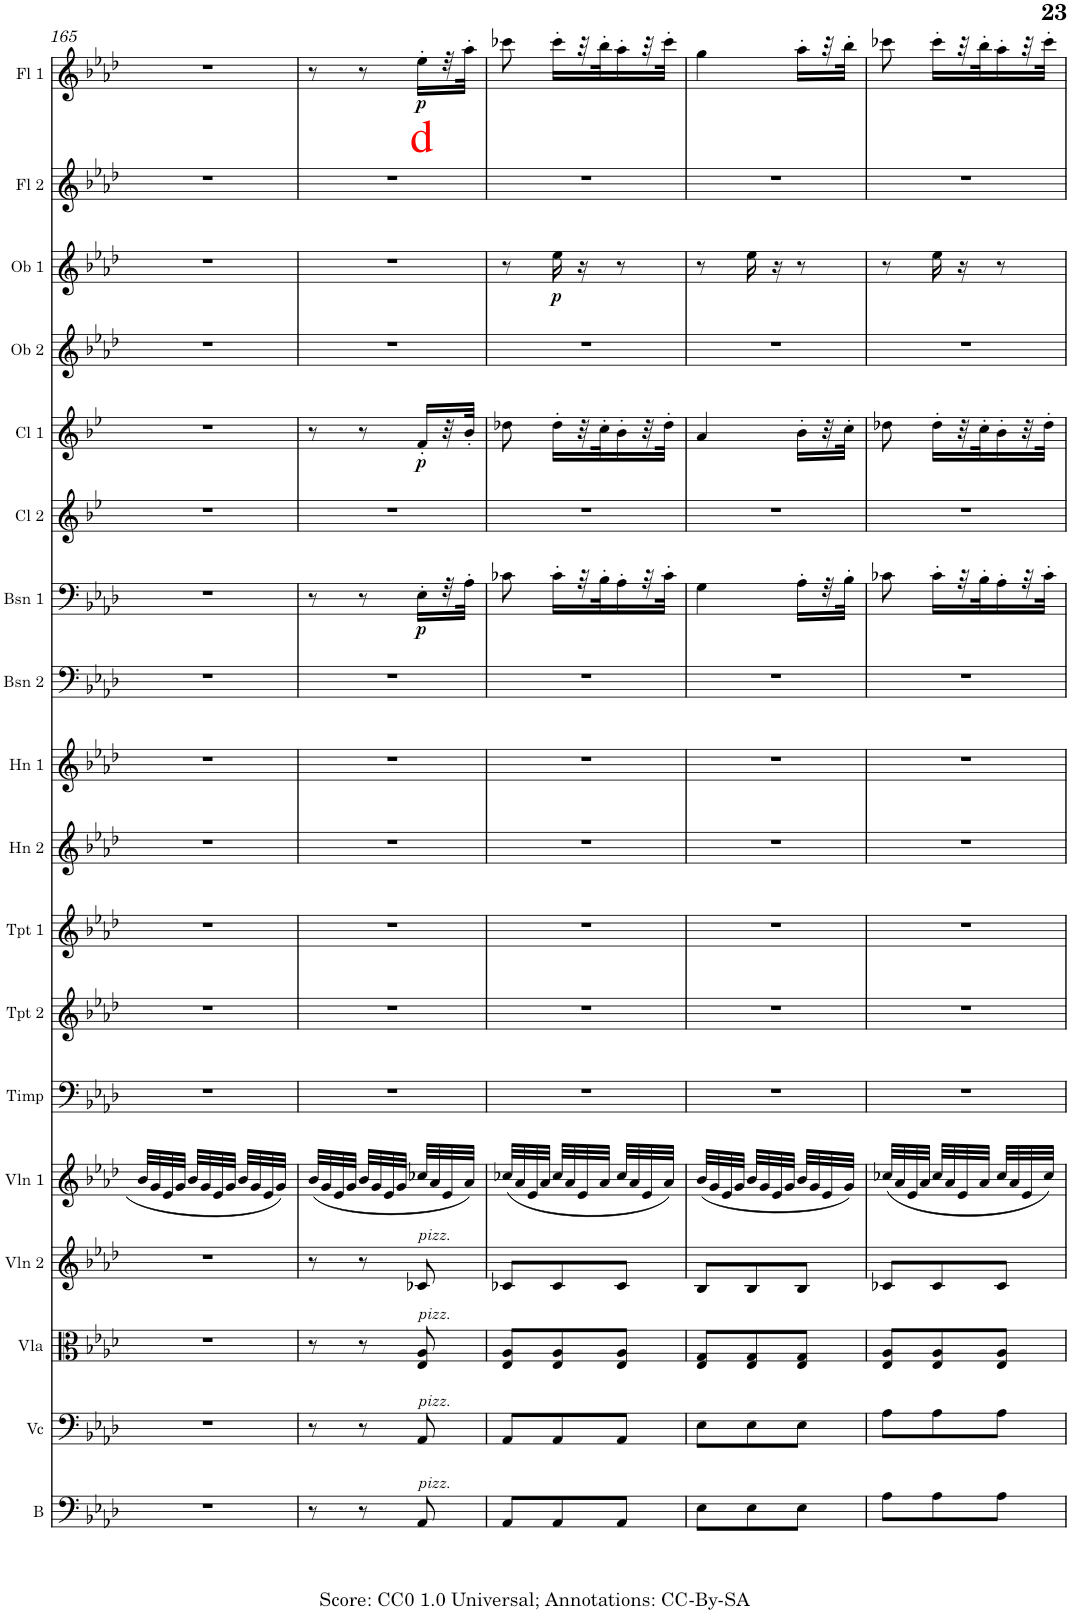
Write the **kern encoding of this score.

**kern	**kern	**kern	**kern	**kern	**kern	**kern	**kern	**kern	**kern	**kern	**kern	**dynam	**kern	**kern	**dynam	**kern	**kern	**dynam	**kern	**kern	**text	**dynam
*part18	*part17	*part16	*part15	*part14	*part13	*part12	*part11	*part10	*part9	*part8	*part7	*part7	*part6	*part5	*part5	*part4	*part3	*part3	*part2	*part1	*part1	*part1
*staff18	*staff17	*staff16	*staff15	*staff14	*staff13	*staff12	*staff11	*staff10	*staff9	*staff8	*staff7	*staff7	*staff6	*staff5	*staff5	*staff4	*staff3	*staff3	*staff2	*staff1	*staff1	*staff1
*I"Bass	*I"Violoncello	*I"Viola	*I"Violin 2	*I"Violin 1	*I"Timpani	*I"C Trumpet 2	*I"C Trumpet 1	*I"C Horn 2	*I"C Horn 1	*I"Bassoon 2	*I"Bassoon 1	*	*I"Bb Clarinet 2	*I"Bb Clarinet 1	*	*I"Oboe 2	*I"Oboe 1	*	*I"Flute 2	*I"Flute 1	*	*
*I'B	*I'Vc	*I'Vla	*I'Vln 2	*I'Vln 1	*I'Timp	*I'Tpt 2	*I'Tpt 1	*I'Hn 2	*I'Hn 1	*I'Bsn 2	*I'Bsn 1	*	*I'Cl 2	*I'Cl 1	*	*I'Ob 2	*I'Ob 1	*	*I'Fl 2	*I'Fl 1	*	*
!!LO:PB:g=z
*clefF4	*clefF4	*clefC3	*clefG2	*clefG2	*clefF4	*clefG2	*clefG2	*clefG2	*clefG2	*clefF4	*clefF4	*	*clefG2	*clefG2	*	*clefG2	*clefG2	*	*clefG2	*clefG2	*	*
*Trd7c12	*	*	*	*	*	*	*	*Trd7c12	*Trd7c12	*	*	*	*Trd1c2	*Trd1c2	*	*	*	*	*	*	*	*
*k[b-e-a-d-]	*k[b-e-a-d-]	*k[b-e-a-d-]	*k[b-e-a-d-]	*k[b-e-a-d-]	*k[b-e-a-d-]	*k[b-e-a-d-]	*k[b-e-a-d-]	*k[b-e-a-d-]	*k[b-e-a-d-]	*k[b-e-a-d-]	*k[b-e-a-d-]	*	*k[b-e-]	*k[b-e-]	*	*k[b-e-a-d-]	*k[b-e-a-d-]	*	*k[b-e-a-d-]	*k[b-e-a-d-]	*	*
*M3/8	*M3/8	*M3/8	*M3/8	*M3/8	*M3/8	*M3/8	*M3/8	*M3/8	*M3/8	*M3/8	*M3/8	*	*M3/8	*M3/8	*	*M3/8	*M3/8	*	*M3/8	*M3/8	*	*
=165	=165	=165	=165	=165	=165	=165	=165	=165	=165	=165	=165	=165	=165	=165	=165	=165	=165	=165	=165	=165	=165	=165
4.r	4.r	4.r	4.r	32b-/LLL	4.r	4.r	4.r	4.r	4.r	4.r	4.r	.	4.r	4.r	.	4.r	4.r	.	4.r	4.r	.	.
.	.	.	.	32g/	.	.	.	.	.	.	.	.	.	.	.	.	.	.	.	.	.	.
.	.	.	.	32e-/	.	.	.	.	.	.	.	.	.	.	.	.	.	.	.	.	.	.
.	.	.	.	32g/JJJ	.	.	.	.	.	.	.	.	.	.	.	.	.	.	.	.	.	.
.	.	.	.	32b-/LLL	.	.	.	.	.	.	.	.	.	.	.	.	.	.	.	.	.	.
.	.	.	.	32g/	.	.	.	.	.	.	.	.	.	.	.	.	.	.	.	.	.	.
.	.	.	.	32e-/	.	.	.	.	.	.	.	.	.	.	.	.	.	.	.	.	.	.
.	.	.	.	32g/JJJ	.	.	.	.	.	.	.	.	.	.	.	.	.	.	.	.	.	.
.	.	.	.	32b-/LLL	.	.	.	.	.	.	.	.	.	.	.	.	.	.	.	.	.	.
.	.	.	.	32g/	.	.	.	.	.	.	.	.	.	.	.	.	.	.	.	.	.	.
.	.	.	.	32e-/	.	.	.	.	.	.	.	.	.	.	.	.	.	.	.	.	.	.
.	.	.	.	32g/JJJ	.	.	.	.	.	.	.	.	.	.	.	.	.	.	.	.	.	.
=166	=166	=166	=166	=166	=166	=166	=166	=166	=166	=166	=166	=166	=166	=166	=166	=166	=166	=166	=166	=166	=166	=166
8r	8r	8r	8r	(32b-/LLL	4.r	4.r	4.r	4.r	4.r	4.r	8r	.	4.r	8r	.	4.r	4.r	.	4.r	8r	.	.
.	.	.	.	32g/	.	.	.	.	.	.	.	.	.	.	.	.	.	.	.	.	.	.
.	.	.	.	32e-/	.	.	.	.	.	.	.	.	.	.	.	.	.	.	.	.	.	.
.	.	.	.	32g/JJJ	.	.	.	.	.	.	.	.	.	.	.	.	.	.	.	.	.	.
8r	8r	8r	8r	32b-/LLL	.	.	.	.	.	.	8r	.	.	8r	.	.	.	.	.	8r	.	.
.	.	.	.	32g/	.	.	.	.	.	.	.	.	.	.	.	.	.	.	.	.	.	.
.	.	.	.	32e-/	.	.	.	.	.	.	.	.	.	.	.	.	.	.	.	.	.	.
.	.	.	.	32g/JJJ	.	.	.	.	.	.	.	.	.	.	.	.	.	.	.	.	.	.
!	!	!	!LO:TX:a:i:t=pizz.	!	!	!	!	!	!	!	!	!	!	!	!	!	!	!	!	!	!	!
!	!	!LO:TX:a:i:t=pizz.	!	!	!	!	!	!	!	!	!	!	!	!	!	!	!	!	!	!	!	!
!	!LO:TX:a:i:t=pizz.	!	!	!	!	!	!	!	!	!	!	!	!	!	!	!	!	!	!	!	!	!
!LO:TX:a:i:t=pizz.	!	!	!	!	!	!	!	!	!	!	!	!	!	!	!	!	!	!	!	!	!	!
!	!	!	!	!	!	!	!	!	!	!	!	!LO:DY:b	!	!	!LO:DY:b	!	!	!	!	!	!LO:LY:b:color=#FF0000	!LO:DY:b
8AA-/	8AA-/	8E-/ 8A-/	8c-X/	32cc-X/LLL	.	.	.	.	.	.	16E-'\LL	p	.	16f'/LL	p	.	.	.	.	16ee-'\LL	d	p
.	.	.	.	32a-/	.	.	.	.	.	.	.	.	.	.	.	.	.	.	.	.	.	.
.	.	.	.	32e-/	.	.	.	.	.	.	32r	.	.	32r	.	.	.	.	.	32r	.	.
.	.	.	.	32a-/JJJ)	.	.	.	.	.	.	32A-'\JJJ	.	.	32b-'/JJJ	.	.	.	.	.	32aa-'\JJJ	.	.
=167	=167	=167	=167	=167	=167	=167	=167	=167	=167	=167	=167	=167	=167	=167	=167	=167	=167	=167	=167	=167	=167	=167
8AA-/L	8AA-/L	8E-/ 8A-/L	8c-X/L	(32cc-X/LLL	4.r	4.r	4.r	4.r	4.r	4.r	8c-X\	.	4.r	8dd-X\	.	4.r	8r	.	4.r	8ccc-X\	.	.
.	.	.	.	32a-/	.	.	.	.	.	.	.	.	.	.	.	.	.	.	.	.	.	.
.	.	.	.	32e-/	.	.	.	.	.	.	.	.	.	.	.	.	.	.	.	.	.	.
.	.	.	.	32a-/JJJ	.	.	.	.	.	.	.	.	.	.	.	.	.	.	.	.	.	.
!	!	!	!	!	!	!	!	!	!	!	!	!	!	!	!	!	!	!LO:DY:b	!	!	!	!
8AA-/	8AA-/	8E-/ 8A-/	8c-/	32cc-/LLL	.	.	.	.	.	.	16c-'\LL	.	.	16dd-'\LL	.	.	16ee-\	p	.	16ccc-'\LL	.	.
.	.	.	.	32a-/	.	.	.	.	.	.	.	.	.	.	.	.	.	.	.	.	.	.
.	.	.	.	32e-/	.	.	.	.	.	.	32r	.	.	32r	.	.	16r	.	.	32r	.	.
.	.	.	.	32a-/JJJ	.	.	.	.	.	.	32B-'\J	.	.	32cc'\J	.	.	.	.	.	32bb-'\J	.	.
8AA-/J	8AA-/J	8E-/ 8A-/J	8c-/J	32cc-/LLL	.	.	.	.	.	.	16A-'\	.	.	16b-'\	.	.	8r	.	.	16aa-'\	.	.
.	.	.	.	32a-/	.	.	.	.	.	.	.	.	.	.	.	.	.	.	.	.	.	.
.	.	.	.	32e-/	.	.	.	.	.	.	32r	.	.	32r	.	.	.	.	.	32r	.	.
.	.	.	.	32a-/JJJ)	.	.	.	.	.	.	32c-'\JJJ	.	.	32dd-'\JJJ	.	.	.	.	.	32ccc-'\JJJ	.	.
=168	=168	=168	=168	=168	=168	=168	=168	=168	=168	=168	=168	=168	=168	=168	=168	=168	=168	=168	=168	=168	=168	=168
8E-\L	8E-\L	8E-/ 8G/L	8B-/L	(32b-/LLL	4.r	4.r	4.r	4.r	4.r	4.r	4G\	.	4.r	4a/	.	4.r	8r	.	4.r	4gg\	.	.
.	.	.	.	32g/	.	.	.	.	.	.	.	.	.	.	.	.	.	.	.	.	.	.
.	.	.	.	32e-/	.	.	.	.	.	.	.	.	.	.	.	.	.	.	.	.	.	.
.	.	.	.	32g/JJJ	.	.	.	.	.	.	.	.	.	.	.	.	.	.	.	.	.	.
8E-\	8E-\	8E-/ 8G/	8B-/	32b-/LLL	.	.	.	.	.	.	.	.	.	.	.	.	16ee-\	.	.	.	.	.
.	.	.	.	32g/	.	.	.	.	.	.	.	.	.	.	.	.	.	.	.	.	.	.
.	.	.	.	32e-/	.	.	.	.	.	.	.	.	.	.	.	.	16r	.	.	.	.	.
.	.	.	.	32g/JJJ	.	.	.	.	.	.	.	.	.	.	.	.	.	.	.	.	.	.
8E-\J	8E-\J	8E-/ 8G/J	8B-/J	32b-/LLL	.	.	.	.	.	.	16A-'\LL	.	.	16b-'\LL	.	.	8r	.	.	16aa-'\LL	.	.
.	.	.	.	32g/	.	.	.	.	.	.	.	.	.	.	.	.	.	.	.	.	.	.
.	.	.	.	32e-/	.	.	.	.	.	.	32r	.	.	32r	.	.	.	.	.	32r	.	.
.	.	.	.	32g/JJJ)	.	.	.	.	.	.	32B-'\JJJ	.	.	32cc'\JJJ	.	.	.	.	.	32bb-'\JJJ	.	.
=169	=169	=169	=169	=169	=169	=169	=169	=169	=169	=169	=169	=169	=169	=169	=169	=169	=169	=169	=169	=169	=169	=169
8A-\L	8A-\L	8E-/ 8A-/L	8c-X/L	(32cc-X/LLL	4.r	4.r	4.r	4.r	4.r	4.r	8c-X\	.	4.r	8dd-X\	.	4.r	8r	.	4.r	8ccc-X\	.	.
.	.	.	.	32a-/	.	.	.	.	.	.	.	.	.	.	.	.	.	.	.	.	.	.
.	.	.	.	32e-/	.	.	.	.	.	.	.	.	.	.	.	.	.	.	.	.	.	.
.	.	.	.	32a-/JJJ	.	.	.	.	.	.	.	.	.	.	.	.	.	.	.	.	.	.
8A-\	8A-\	8E-/ 8A-/	8c-/	32cc-/LLL	.	.	.	.	.	.	16c-'\LL	.	.	16dd-'\LL	.	.	16ee-\	.	.	16ccc-'\LL	.	.
.	.	.	.	32a-/	.	.	.	.	.	.	.	.	.	.	.	.	.	.	.	.	.	.
.	.	.	.	32e-/	.	.	.	.	.	.	32r	.	.	32r	.	.	16r	.	.	32r	.	.
.	.	.	.	32a-/JJJ	.	.	.	.	.	.	32B-'\J	.	.	32cc'\J	.	.	.	.	.	32bb-'\J	.	.
8A-\J	8A-\J	8E-/ 8A-/J	8c-/J	32cc-/LLL	.	.	.	.	.	.	16A-'\	.	.	16b-'\	.	.	8r	.	.	16aa-'\	.	.
.	.	.	.	32a-/	.	.	.	.	.	.	.	.	.	.	.	.	.	.	.	.	.	.
.	.	.	.	32e-/	.	.	.	.	.	.	32r	.	.	32r	.	.	.	.	.	32r	.	.
.	.	.	.	32cc-/JJJ)	.	.	.	.	.	.	32c-'\JJJ	.	.	32dd-'\JJJ	.	.	.	.	.	32ccc-'\JJJ	.	.
=	=	=	=	=	=	=	=	=	=	=	=	=	=	=	=	=	=	=	=	=	=	=
*-	*-	*-	*-	*-	*-	*-	*-	*-	*-	*-	*-	*-	*-	*-	*-	*-	*-	*-	*-	*-	*-	*-
